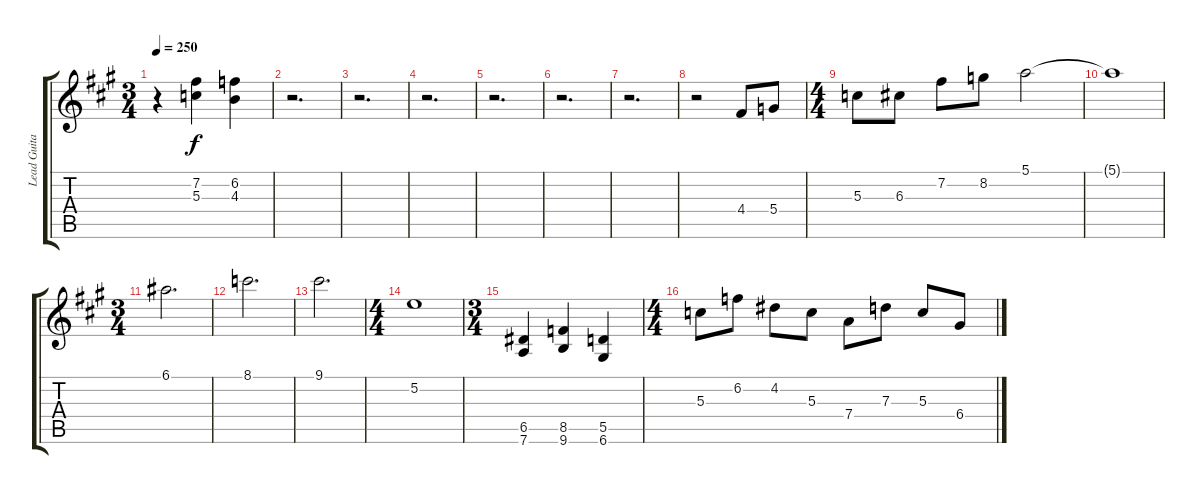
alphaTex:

\track ("Lead Guitar 1" "Lead Guita") {instrument distortionguitar}
\staff {score tabs}
\tuning (E4 B3 G3 D3 A2 D2) {hide}
\ts (3 4)
\tempo 250
\clef g2
\ks f#minor
r.4{dy f} (7.2 5.3).4 (6.2 4.3).4 |
r.2{d} |
r.2{d} |
r.2{d} |
r.2{d} |
r.2{d} |
r.2{d} |
r.2{balance 8} 4.4.8 5.4.8 |
\ts (4 4)
5.3.8 6.3.8 7.2.8 8.2.8 5.1.2 |
5.1{t}.1 |
\ts (3 4)
6.1.2{d} |
8.1.2{d} |
9.1.2{d} |
\ts (4 4)
5.2.1 |
\ts (3 4)
(6.5 7.6).4 (8.5 9.6).4 (5.5 6.6).4 |
\ts (4 4)
5.3.8 6.2.8 4.2.8 5.3.8 7.4.8 7.3.8 5.3.8 6.4.8
